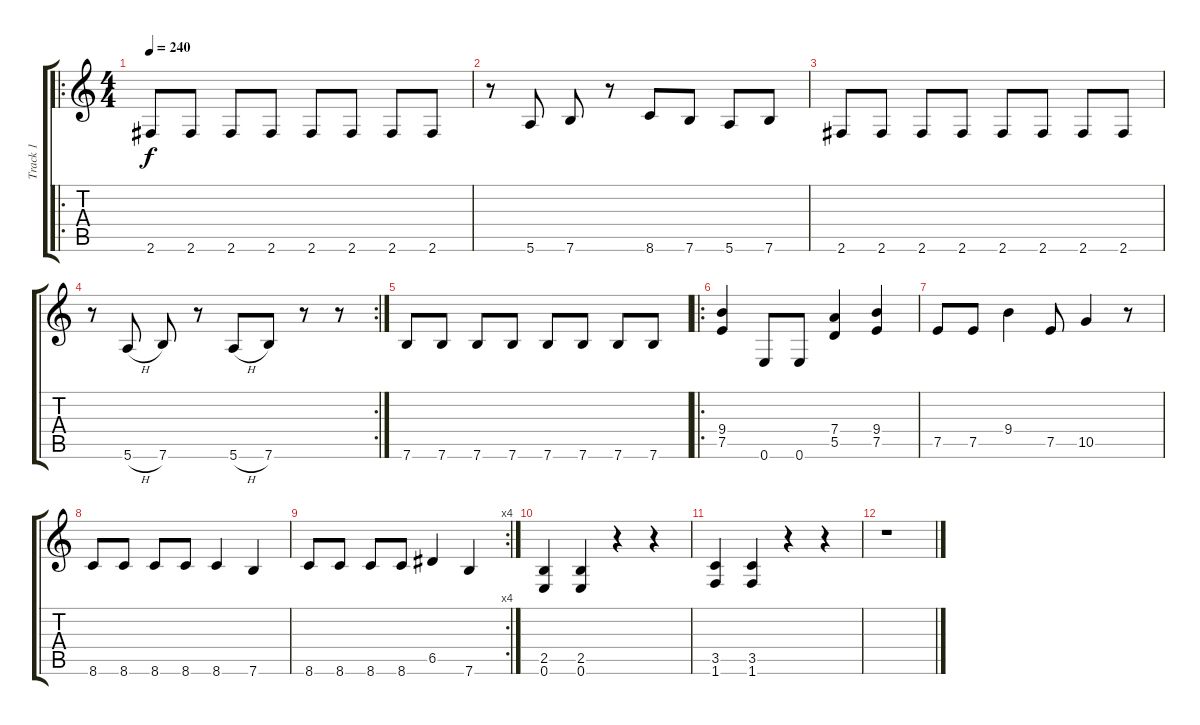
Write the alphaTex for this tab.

\track ("Track 1" "Track 1") {instrument acousticguitarnylon}
\staff {score tabs}
\tuning (E4 B3 G3 D3 A2 E2) {hide}
\ro
\ts (4 4)
\tempo 240
\clef g2
\ks c
2.6.8{dy f} 2.6.8 2.6.8 2.6.8 2.6.8 2.6.8 2.6.8 2.6.8 |
r.8 5.6.8 7.6.8 r.8 8.6.8 7.6.8 5.6.8 7.6.8 |
2.6.8 2.6.8 2.6.8 2.6.8 2.6.8 2.6.8 2.6.8 2.6.8 |
\rc 2
r.8 5.6{h}.8 7.6.8 r.8 5.6{h}.8 7.6.8 r.8 r.8 |
7.6.8 7.6.8 7.6.8 7.6.8 7.6.8 7.6.8 7.6.8 7.6.8 |
\ro
(9.4 7.5).4 0.6.8 0.6.8 (7.4 5.5).4 (9.4 7.5).4 |
7.5.8 7.5.8 9.4.4 7.5.8 10.5.4 r.8 |
8.6.8 8.6.8 8.6.8 8.6.8 8.6.4 7.6.4 |
\rc 4
8.6.8 8.6.8 8.6.8 8.6.8 6.5.4 7.6.4 |
(2.5 0.6).4 (2.5 0.6).4 r.4 r.4 |
(3.5 1.6).4 (3.5 1.6).4 r.4 r.4 |
r.1
